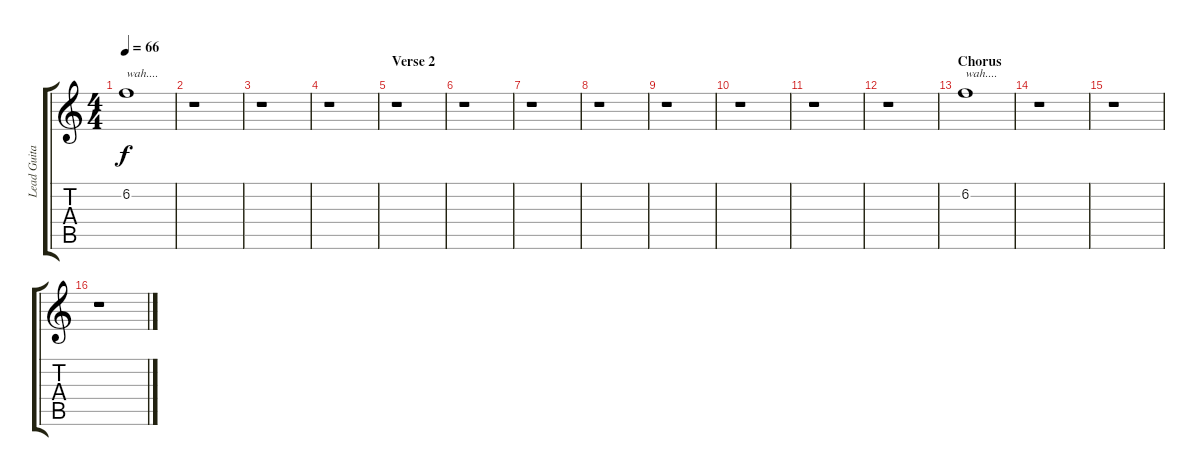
\track ("Lead Guitar" "Lead Guita") {instrument distortionguitar}
\staff {score tabs}
\tuning (E4 B3 G3 D3 A2 E2) {hide}
\ts (4 4)
\tempo 66
\clef g2
\ks c
6.2.1{txt "wah...." dy f volume 0} |
r.1 |
r.1 |
r.1 |
\section ("" "Verse 2")
r.1 |
r.1 |
r.1 |
r.1 |
r.1 |
r.1 |
r.1 |
r.1{volume 9} |
\section ("" "Chorus")
6.2.1{txt "wah...." volume 0} |
r.1 |
r.1 |
r.1{volume 9}
